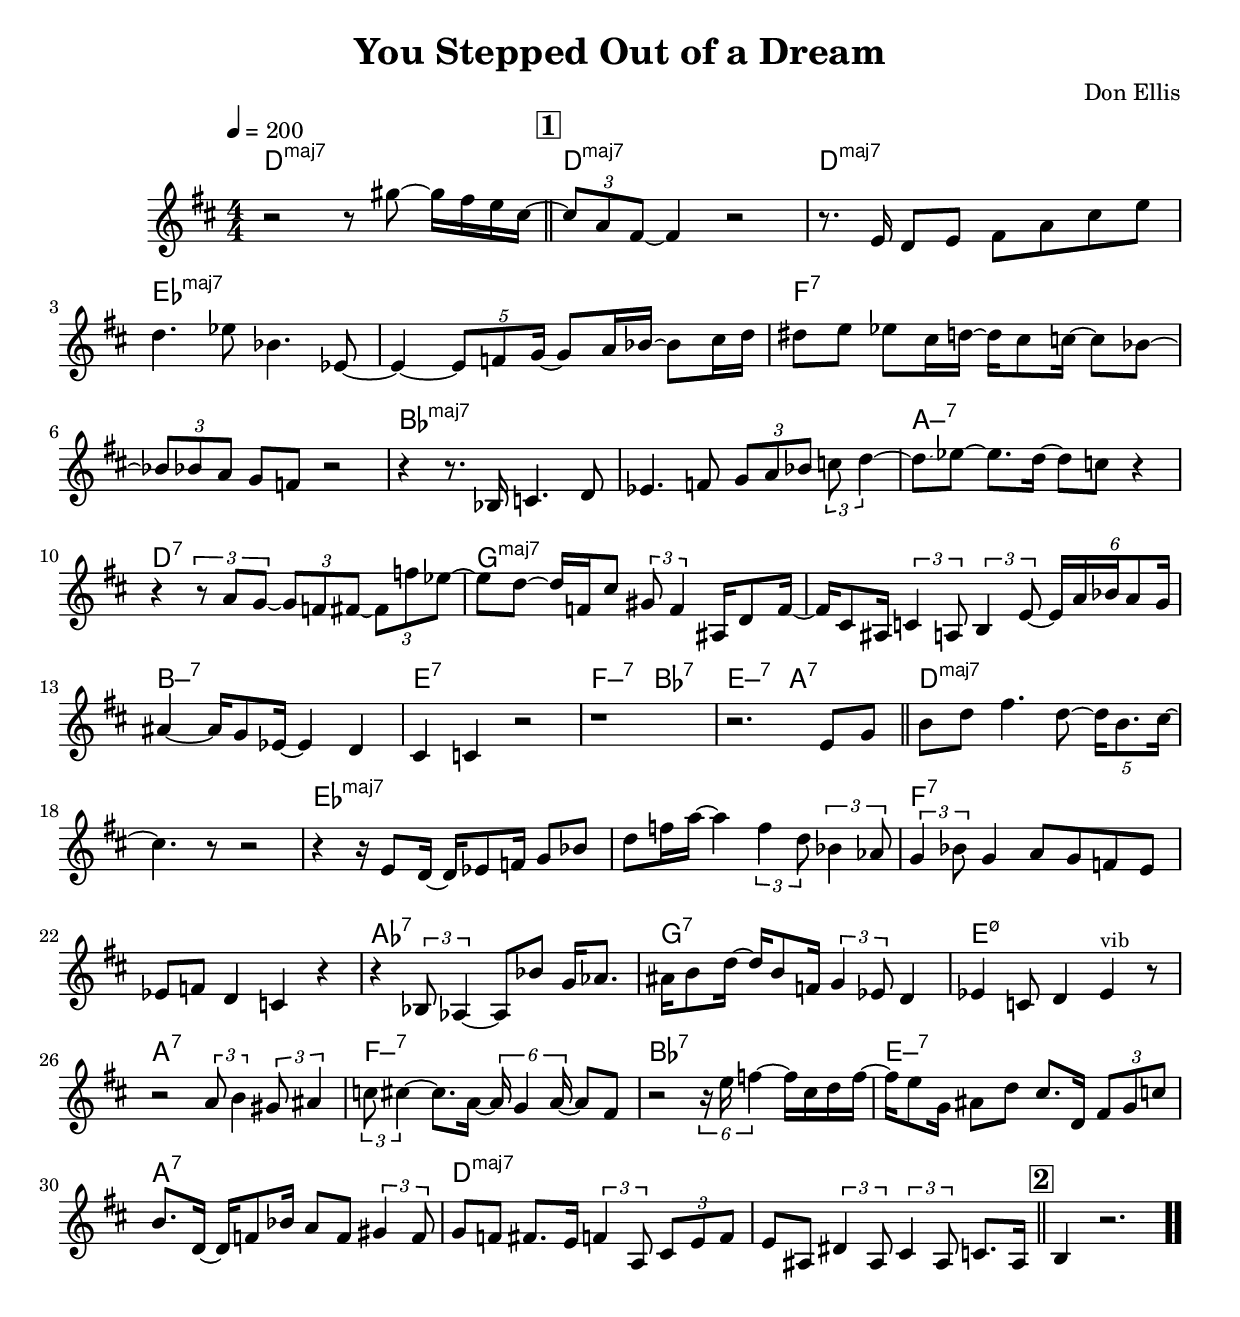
\version "2.13.2"

#(ly:set-option 'point-and-click #f)

\header {
  title = "You Stepped Out of a Dream"
  composer = "Don Ellis"
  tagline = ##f
}
global =
{
    \override Staff.TimeSignature #'style = #'()
    \time 4/4
    \clef "treble"
    \key d \major
    \override Rest #'direction = #'0
    \override MultiMeasureRest #'staff-position = #0
}
\score
{
<<
    \transpose c' c'

    \new ChordNames { \chords {
      \set majorSevenSymbol = \markup { "maj7" }
      \set minorChordModifier = \markup { \char ##x2013 }
      | d1:maj 
      | d1:maj | d1:maj | es1:maj | s1 | f1:7 | s1 | bes1:maj | s1 
      | a1:min7 | d1:7 | g1:maj | s1 | b1:min7 | e1:7 | f2:min7 bes2:7 | e2:min7 a2:7 
      | d1:maj | s1 | es1:maj | s1 | f1:7 | s1 | aes1:7 | g1:7 
      | e1:min5-7 | a1:7 | f1:min7 | bes1:7 | e1:min7 | a1:7 | d1:maj | s1 
      | s1|
      }
      }

    \new Staff
    <<
    \transpose c' c'

    {
      \global
  		%\override Score.MetronomeMark #'transparent = ##t
  		%\override Score.MetronomeMark #'stencil = ##f
  		
  		\override HorizontalBracket #'direction = #UP
  		\override HorizontalBracket #'bracket-flare = #'(0 . 0)
  		
  		\override TextSpanner #'dash-fraction = #1.0
  		\override TextSpanner #'bound-details #'left #'text = \markup{ \concat{\draw-line #'(0 . -1.0) \draw-line #'(1.0 . 0) }}
  		\override TextSpanner #'bound-details #'right #'text = \markup{ \concat{ \draw-line #'(1.0 . 0) \draw-line #'(0 . -1.0) }}
          \set Score.markFormatter = #format-mark-box-numbers


      \tempo 4 = 200
      \set Score.currentBarNumber = #0
     
      | r2 r8 gis''8~ gis''16 fis''16 e''16 cis''16~ 
      \bar "||" \mark \default \tuplet 3/2 {cis''8 a'8 fis'8~} fis'4 r2 
      | r8. e'16 d'8 e'8 fis'8 a'8 cis''8 e''8 
      | d''4. es''8 bes'4. es'8~ 
      | es'4~ \tuplet 5/4 {es'8 f'8 g'16~} g'8 a'16 bes'16~ bes'8 cis''16 d''16 
      | dis''8 e''8 es''8 cis''16 d''16~ d''16 cis''8 c''16~ c''8 bes'8~ 
      | \tuplet 3/2 {bes'8 bes'8 a'8} g'8 f'8 r2 
      | r4 r8. bes16 c'4. d'8 
      | es'4. f'8 \tuplet 3/2 {g'8 a'8 bes'8} \tuplet 3/2 {c''8 d''4~} 
      | d''8\glissando  es''8~ es''8. d''16~ d''8 c''8 r4 
      | r4 \tuplet 3/2 {r8 a'8 g'8~} \tuplet 3/2 {g'8 f'8 fis'8~} \tuplet 3/2 {fis'8 f''8 es''8~} 
      | es''8 d''8~ d''16 f'16 cis''8 \tuplet 3/2 {gis'8 f'4} ais16 d'8 f'16~ 
      | f'16 cis'8 ais16 \tuplet 3/2 {c'4 a8} \tuplet 3/2 {b4 e'8~} \tuplet 6/4 {e'16 a'16 bes'16 a'8 g'16} 
      | ais'4~ ais'16 g'8 es'16~ es'4 d'4 
      | cis'4 c'4 r2 
      | r1 
      | r2. e'8 g'8 
      \bar "||" b'8 d''8 fis''4. d''8~ \tuplet 5/4 {d''16 b'8. cis''16~} 
      | cis''4. r8 r2 
      | r4 r16 e'8 d'16~ d'16 es'8 f'16 g'8 bes'8 
      | d''8 f''16 a''16~ a''4 \tuplet 3/2 {f''4 d''8} \tuplet 3/2 {bes'4 aes'8} 
      | \tuplet 3/2 {g'4 bes'8} g'4 a'8 g'8 f'8 e'8 
      | es'8 f'8 d'4 c'4 r4 
      | r4 \tuplet 3/2 {bes8 aes4~} aes8 bes'8 g'16 aes'8. 
      | ais'16 b'8 d''16~ d''16 b'8 f'16 \tuplet 3/2 {g'4 es'8} d'4 
      | es'4 c'8 d'4 es'4^\markup{\left-align \small vib} r8 
      | r2 \tuplet 3/2 {a'8 b'4} \tuplet 3/2 {gis'8 ais'4} 
      | \tuplet 3/2 {c''8 cis''4~} cis''8. a'16~ \tuplet 6/4 {a'16 g'4 a'16~} a'8 fis'8 
      | r2 \tuplet 6/4 {r16 e''16 f''4~} f''16 cis''16 d''16 f''16~ 
      | f''16 e''8 g'16 ais'8 d''8 cis''8. d'16 \tuplet 3/2 {fis'8 g'8 c''8} 
      | b'8. d'16~ d'16 f'8 bes'16 a'8 f'8 \tuplet 3/2 {gis'4 f'8} 
      | g'8 f'8 fis'8. e'16 \tuplet 3/2 {f'4 a8} \tuplet 3/2 {cis'8 e'8 f'8} 
      | e'8 ais8 \tuplet 3/2 {dis'4 ais8} \tuplet 3/2 {cis'4 ais8} c'8. ais16 
      \bar "||" \mark \default b4 r2.\bar  ".."
    }
    >>
>>    
}
